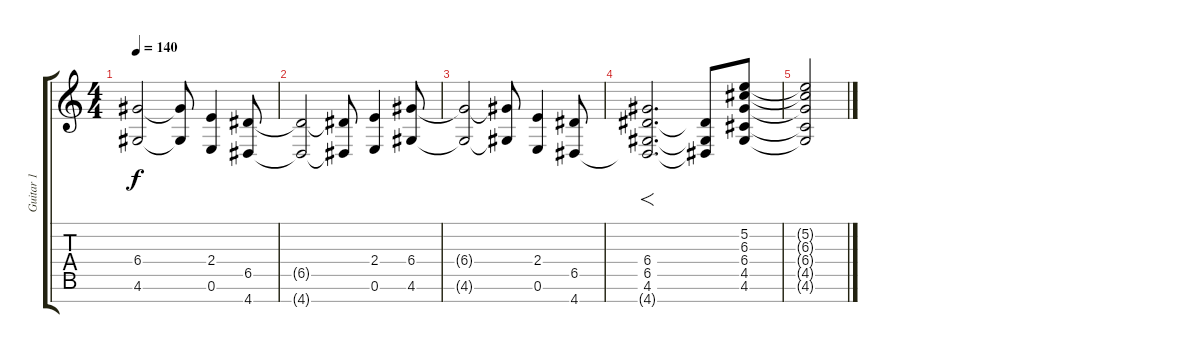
\track ("Guitar 1" "Guitar 1") {instrument distortionguitar}
\staff {score tabs}
\tuning (E4 B3 G3 D3 A2 E2 B1) {hide}
\ts (4 4)
\tempo 140
\clef g2
\ks c
(6.4{t} 4.6{t}).2{dy f} (6.4{t} 4.6{t}).8 (2.4 0.6).4 (6.5 4.7).8 |
(6.5{t} 4.7{t}).2 (6.5{t} 4.7{t}).8 (2.4 0.6).4 (6.4 4.6).8 |
(6.4{t} 4.6{t}).2 (6.4{t} 4.6{t}).8 (2.4 0.6).4 (6.5 4.7).8 |
(6.4 6.5 4.6 4.7{t}).2{f d} (6.5{t} 4.6{t} 4.7{t}).8 (5.2 6.3 6.4 4.5 4.6).8 |
(5.2{t} 6.3{t} 6.4{t} 4.5{t} 4.6{t}).2
